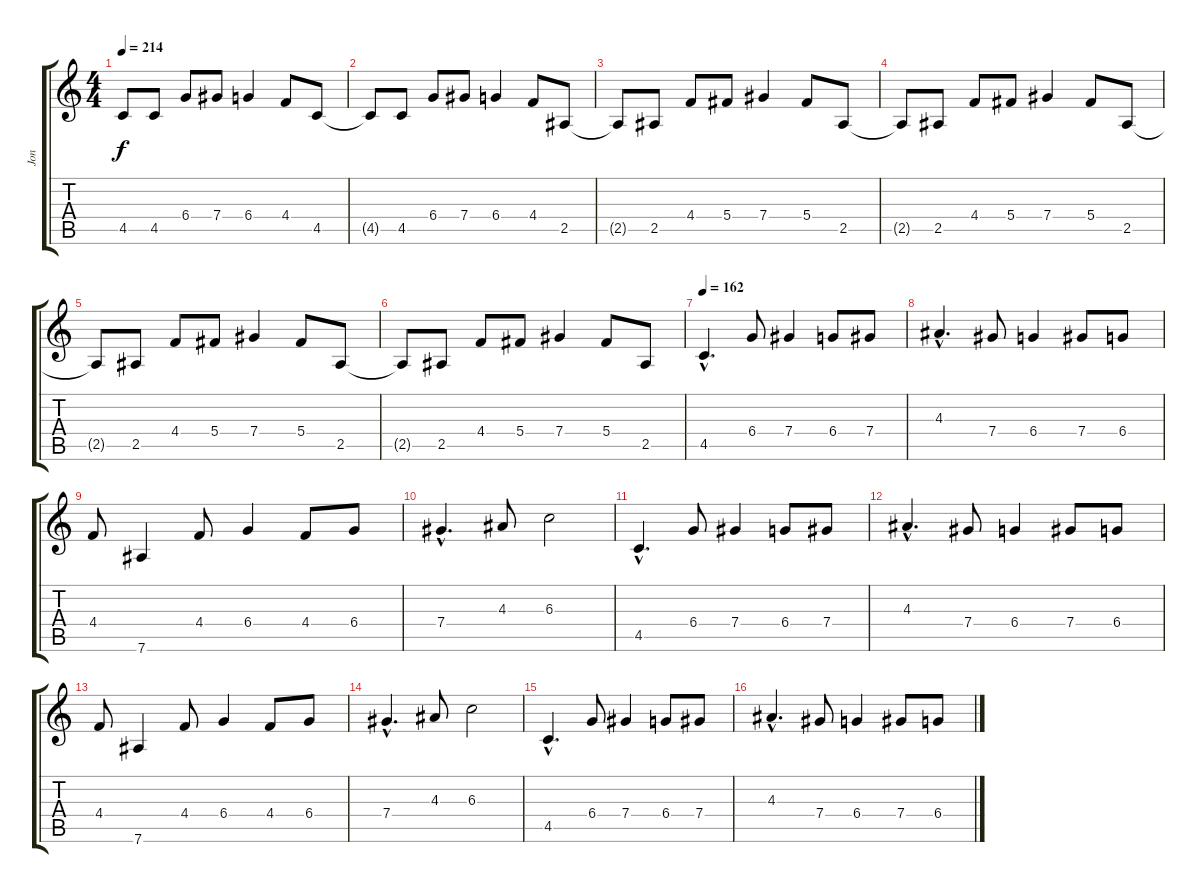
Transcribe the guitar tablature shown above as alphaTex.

\track ("Jon" "Jon") {instrument distortionguitar}
\staff {score tabs}
\tuning (Eb4 Bb3 Gb3 Db3 Ab2 Eb2) {hide}
\ts (4 4)
\tempo 214
\clef g2
\ks c
4.5{t}.8{dy f} 4.5.8 6.4.8 7.4.8 6.4.4 4.4.8 4.5.8 |
4.5{t}.8 4.5.8 6.4.8 7.4.8 6.4.4 4.4.8 2.5.8 |
2.5{t}.8 2.5.8 4.4.8 5.4.8 7.4.4 5.4.8 2.5.8 |
2.5{t}.8 2.5.8 4.4.8 5.4.8 7.4.4 5.4.8 2.5.8 |
2.5{t}.8 2.5.8 4.4.8 5.4.8 7.4.4 5.4.8 2.5.8 |
2.5{t}.8 2.5.8 4.4.8 5.4.8 7.4.4 5.4.8 2.5.8 |
\tempo 162
4.5{hac}.4{d} 6.4.8 7.4.4 6.4.8 7.4.8 |
4.3{hac}.4{d} 7.4.8 6.4.4 7.4.8 6.4.8 |
4.4.8 7.6.4 4.4.8 6.4.4 4.4.8 6.4.8 |
7.4{hac}.4{d} 4.3.8 6.3.2 |
4.5{hac}.4{d} 6.4.8 7.4.4 6.4.8 7.4.8 |
4.3{hac}.4{d} 7.4.8 6.4.4 7.4.8 6.4.8 |
4.4.8 7.6.4 4.4.8 6.4.4 4.4.8 6.4.8 |
7.4{hac}.4{d} 4.3.8 6.3.2 |
4.5{hac}.4{d} 6.4.8 7.4.4 6.4.8 7.4.8 |
4.3{hac}.4{d} 7.4.8 6.4.4 7.4.8 6.4.8
